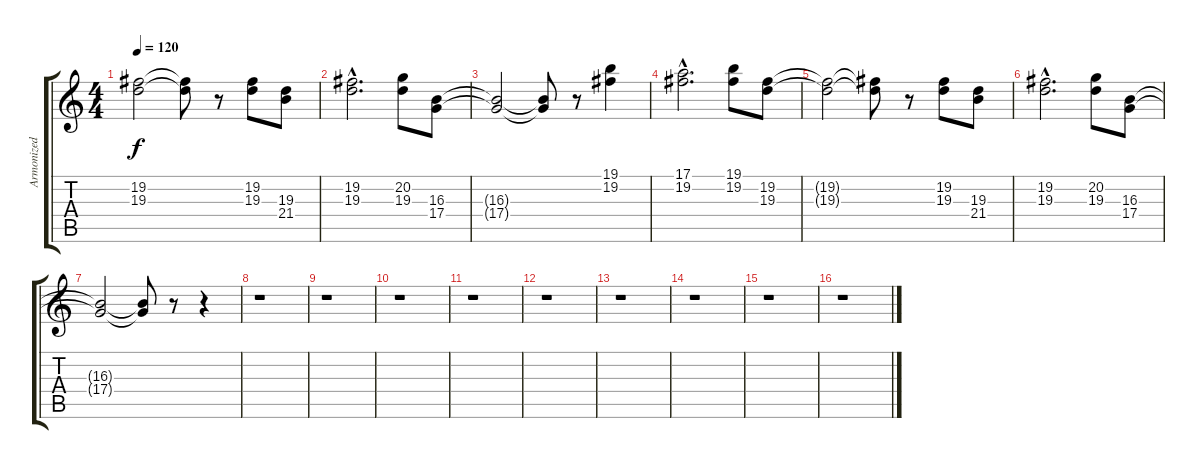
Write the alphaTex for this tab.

\track ("Armonized vocals" "Armonized ") {instrument oboe}
\staff {score tabs}
\tuning (E4 B3 G3 D3 A2 E2) {hide}
\ts (4 4)
\tempo 120
\clef g2
\ks c
(19.2{t} 19.3{t}).2{dy f} (19.2{t} 19.3{t}).8 r.8 (19.2 19.3).8 (19.3 21.4).8 |
(19.2{hac} 19.3{hac}).2{d} (20.2 19.3).8 (16.3 17.4).8 |
(16.3{t} 17.4{t}).2 (16.3{t} 17.4{t}).8 r.8 (19.1 19.2).4 |
(17.1{hac} 19.2{hac}).2{d} (19.1 19.2).8 (19.2 19.3).8 |
(19.2{t} 19.3{t}).2 (19.2{t} 19.3{t}).8 r.8 (19.2 19.3).8 (19.3 21.4).8 |
(19.2{hac} 19.3{hac}).2{d} (20.2 19.3).8 (16.3 17.4).8 |
(16.3{t} 17.4{t}).2 (16.3{t} 17.4{t}).8 r.8 r.4 |
r.1 |
r.1 |
r.1 |
r.1 |
r.1 |
r.1 |
r.1 |
r.1 |
r.1
